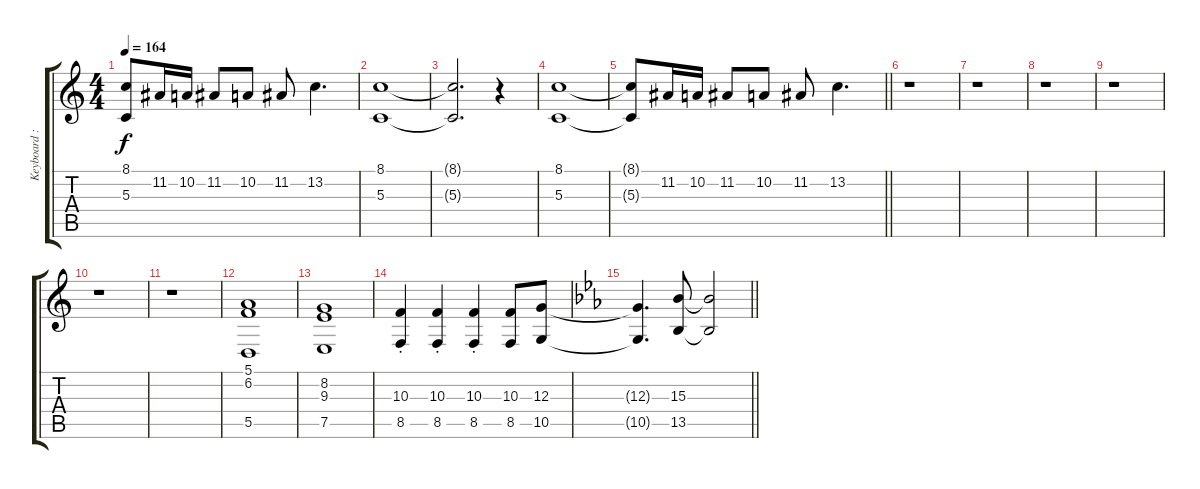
\track ("Keyboard : Kotobuki Tsumugi - San" "Keyboard :") {instrument lead5charang}
\staff {score tabs}
\tuning (E4 B3 G3 D3 A2 E2) {hide}
\ts (4 4)
\tempo 164
\clef g2
\ks c
(8.1{t} 5.3{t}).8{dy f} 11.2.16 10.2.16 11.2.8 10.2.8 11.2.8 13.2.4{d} |
(8.1 5.3).1 |
(8.1{t} 5.3{t}).2{d} r.4 |
(8.1 5.3).1 |
\barLineRight lightlight
(8.1{t} 5.3{t}).8 11.2.16 10.2.16 11.2.8 10.2.8 11.2.8 13.2.4{d} |
r.1 |
r.1 |
r.1 |
r.1 |
r.1 |
r.1 |
(5.1 6.2 5.5).1 |
(8.2 9.3 7.5).1 |
(10.3{st} 8.5{st}).4 (10.3{st} 8.5{st}).4 (10.3{st} 8.5{st}).4 (10.3 8.5).8 (12.3 10.5).8 |
\barLineRight lightlight
\ks eb
(12.3{t} 10.5{t}).4{d} (15.3 13.5).8 (15.3{t} 13.5{t}).2
